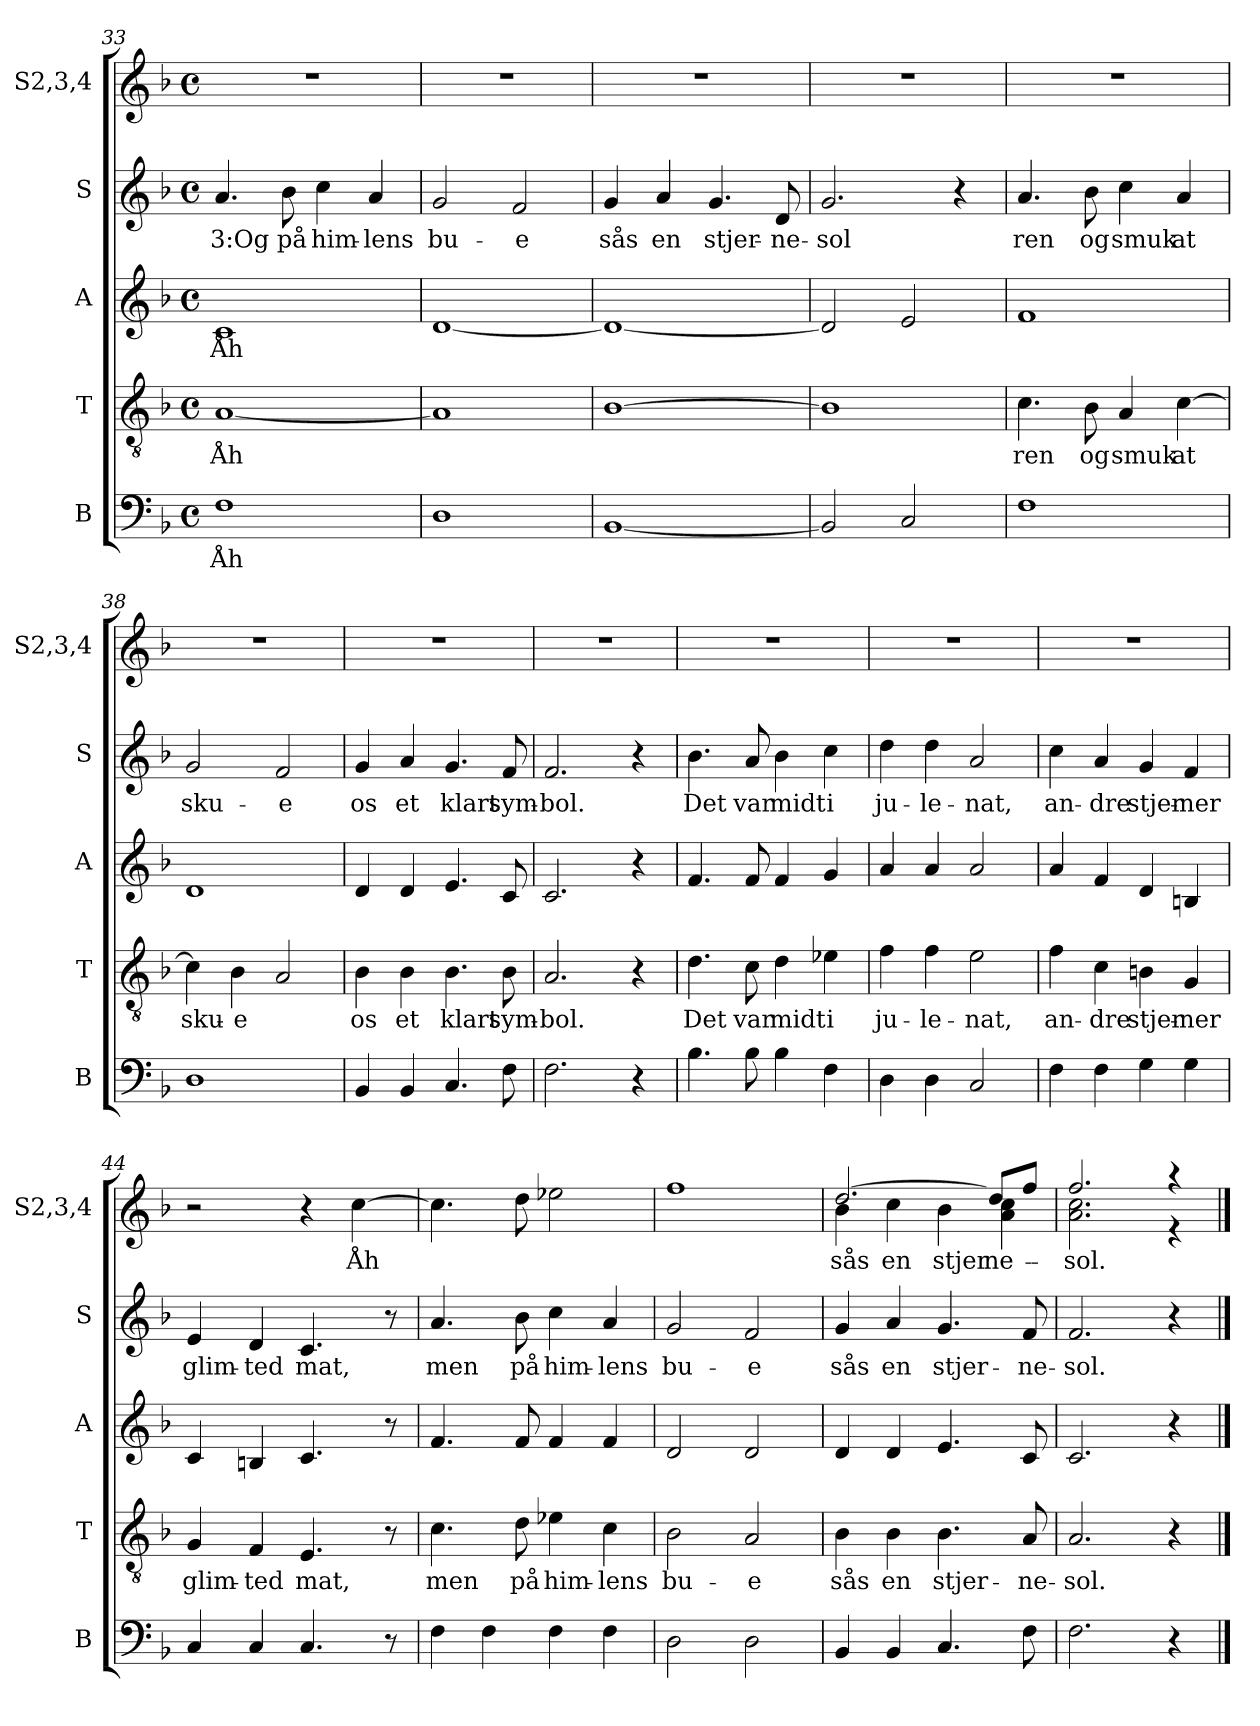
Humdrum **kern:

**kern	**text	**kern	**text	**kern	**text	**kern	**text	**kern	**text
*part5	*part5	*part4	*part4	*part3	*part3	*part2	*part2	*part1	*part1
*staff5	*staff5	*staff4	*staff4	*staff3	*staff3	*staff2	*staff2	*staff1	*staff1
*I"B	*	*I"T	*	*I"A	*	*I"S	*	*I"S2,3,4	*
*I'B	*	*I'T	*	*I'A	*	*I'S	*	*I'S2,3,4	*
!!LO:LB:g=z
*clefF4	*	*clefGv2	*	*clefG2	*	*clefG2	*	*clefG2	*
*k[b-]	*	*k[b-]	*	*k[b-]	*	*k[b-]	*	*k[b-]	*
*M4/4	*	*M4/4	*	*M4/4	*	*M4/4	*	*M4/4	*
*met(c)	*	*met(c)	*	*met(c)	*	*met(c)	*	*met(c)	*
=33	=33	=33	=33	=33	=33	=33	=33	=33	=33
!	!LO:LY:b	!	!LO:LY:b	!	!LO:LY:b	!	!LO:LY:b	!	!
1F	Åh	[1A	Åh	1c	Åh	4.a/	3:Og	1r	.
!	!	!	!	!	!	!	!LO:LY:b	!	!
.	.	.	.	.	.	8b-\	på	.	.
!	!	!	!	!	!	!	!LO:LY:b	!	!
.	.	.	.	.	.	4cc\	him-	.	.
!	!	!	!	!	!	!	!LO:LY:b	!	!
.	.	.	.	.	.	4a/	-lens	.	.
=34	=34	=34	=34	=34	=34	=34	=34	=34	=34
!	!	!	!	!	!	!	!LO:LY:b	!	!
1D	.	1A]	.	[1d	.	2g/	bu-	1r	.
!	!	!	!	!	!	!	!LO:LY:b	!	!
.	.	.	.	.	.	2f/	-e	.	.
=35	=35	=35	=35	=35	=35	=35	=35	=35	=35
!	!	!	!	!	!	!	!LO:LY:b	!	!
[1BB-	.	[1B-	.	1d_	.	4g/	sås	1r	.
!	!	!	!	!	!	!	!LO:LY:b	!	!
.	.	.	.	.	.	4a/	en	.	.
!	!	!	!	!	!	!	!LO:LY:b	!	!
.	.	.	.	.	.	4.g/	stjer-	.	.
!	!	!	!	!	!	!	!LO:LY:b	!	!
.	.	.	.	.	.	8d/	-ne-	.	.
=36	=36	=36	=36	=36	=36	=36	=36	=36	=36
!	!	!	!	!	!	!	!LO:LY:b	!	!
2BB-/]	.	1B-]	.	2d/]	.	2.g/	-sol	1r	.
2C/	.	.	.	2e/	.	.	.	.	.
.	.	.	.	.	.	4r	.	.	.
=37	=37	=37	=37	=37	=37	=37	=37	=37	=37
!	!	!	!LO:LY:b	!	!	!	!LO:LY:b	!	!
1F	.	4.c\	ren	1f	.	4.a/	ren	1r	.
!	!	!	!LO:LY:b	!	!	!	!LO:LY:b	!	!
.	.	8B-\	og	.	.	8b-\	og	.	.
!	!	!	!LO:LY:b	!	!	!	!LO:LY:b	!	!
.	.	4A/	smuk	.	.	4cc\	smuk	.	.
!	!	!	!LO:LY:b	!	!	!	!LO:LY:b	!	!
.	.	[4c\	at	.	.	4a/	at	.	.
=38	=38	=38	=38	=38	=38	=38	=38	=38	=38
!	!	!	!LO:LY:b	!	!	!	!LO:LY:b	!	!
1D	.	4c\]	sku-	1d	.	2g/	sku-	1r	.
!	!	!	!LO:LY:b	!	!	!	!	!	!
.	.	4B-\	-e	.	.	.	.	.	.
!	!	!	!	!	!	!	!LO:LY:b	!	!
.	.	2A/	.	.	.	2f/	-e	.	.
!!LO:LB:g=z
=39	=39	=39	=39	=39	=39	=39	=39	=39	=39
!	!	!	!LO:LY:b	!	!	!	!LO:LY:b	!	!
4BB-/	.	4B-\	os	4d/	.	4g/	os	1r	.
!	!	!	!LO:LY:b	!	!	!	!LO:LY:b	!	!
4BB-/	.	4B-\	et	4d/	.	4a/	et	.	.
!	!	!	!LO:LY:b	!	!	!	!LO:LY:b	!	!
4.C/	.	4.B-\	klart	4.e/	.	4.g/	klart	.	.
!	!	!	!LO:LY:b	!	!	!	!LO:LY:b	!	!
8F\	.	8B-\	sym-	8c/	.	8f/	sym-	.	.
=40	=40	=40	=40	=40	=40	=40	=40	=40	=40
!	!	!	!LO:LY:b	!	!	!	!LO:LY:b	!	!
2.F\	.	2.A/	-bol.	2.c/	.	2.f/	-bol.	1r	.
4r	.	4r	.	4r	.	4r	.	.	.
=41	=41	=41	=41	=41	=41	=41	=41	=41	=41
!	!	!	!LO:LY:b	!	!	!	!LO:LY:b	!	!
4.B-\	.	4.d\	Det	4.f/	.	4.b-\	Det	1r	.
!	!	!	!LO:LY:b	!	!	!	!LO:LY:b	!	!
8B-\	.	8c\	var	8f/	.	8a/	var	.	.
!	!	!	!LO:LY:b	!	!	!	!LO:LY:b	!	!
4B-\	.	4d\	midt	4f/	.	4b-\	midt	.	.
!	!	!	!LO:LY:b	!	!	!	!LO:LY:b	!	!
4F\	.	4e-X\	i	4g/	.	4cc\	i	.	.
=42	=42	=42	=42	=42	=42	=42	=42	=42	=42
!	!	!	!LO:LY:b	!	!	!	!LO:LY:b	!	!
4D\	.	4f\	ju-	4a/	.	4dd\	ju-	1r	.
!	!	!	!LO:LY:b	!	!	!	!LO:LY:b	!	!
4D\	.	4f\	-le-	4a/	.	4dd\	-le-	.	.
!	!	!	!LO:LY:b	!	!	!	!LO:LY:b	!	!
2C/	.	2e\	-nat,	2a/	.	2a/	-nat,	.	.
=43	=43	=43	=43	=43	=43	=43	=43	=43	=43
!	!	!	!LO:LY:b	!	!	!	!LO:LY:b	!	!
4F\	.	4f\	an-	4a/	.	4cc\	an-	1r	.
!	!	!	!LO:LY:b	!	!	!	!LO:LY:b	!	!
4F\	.	4c\	-dre	4f/	.	4a/	-dre	.	.
!	!	!	!LO:LY:b	!	!	!	!LO:LY:b	!	!
4G\	.	4Bn\	stjer-	4d/	.	4g/	stjer-	.	.
!	!	!	!LO:LY:b	!	!	!	!LO:LY:b	!	!
4G\	.	4G/	-ner	4Bn/	.	4f/	-ner	.	.
!!LO:PB:g=z
=44	=44	=44	=44	=44	=44	=44	=44	=44	=44
!	!	!	!LO:LY:b	!	!	!	!LO:LY:b	!	!
4C/	.	4G/	glim-	4c/	.	4e/	glim-	2r	.
!	!	!	!LO:LY:b	!	!	!	!LO:LY:b	!	!
4C/	.	4F/	-ted	4Bn/	.	4d/	-ted	.	.
!	!	!	!LO:LY:b	!	!	!	!LO:LY:b	!	!
4.C/	.	4.E/	mat,	4.c/	.	4.c/	mat,	4r	.
!	!	!	!	!	!	!	!	!	!LO:LY:b
.	.	.	.	.	.	.	.	[4cc\	Åh
8r	.	8r	.	8r	.	8r	.	.	.
=45	=45	=45	=45	=45	=45	=45	=45	=45	=45
!	!	!	!LO:LY:b	!	!	!	!LO:LY:b	!	!
4F\	.	4.c\	men	4.f/	.	4.a/	men	4.cc\]	.
4F\	.	.	.	.	.	.	.	.	.
!	!	!	!LO:LY:b	!	!	!	!LO:LY:b	!	!
.	.	8d\	på	8f/	.	8b-\	på	8dd\	.
!	!	!	!LO:LY:b	!	!	!	!LO:LY:b	!	!
4F\	.	4e-X\	him-	4f/	.	4cc\	him-	2ee-X\	.
!	!	!	!LO:LY:b	!	!	!	!LO:LY:b	!	!
4F\	.	4c\	-lens	4f/	.	4a/	-lens	.	.
=46	=46	=46	=46	=46	=46	=46	=46	=46	=46
!	!	!	!LO:LY:b	!	!	!	!LO:LY:b	!	!
2D\	.	2B-\	bu-	2d/	.	2g/	bu-	1ff	.
!	!	!	!LO:LY:b	!	!	!	!LO:LY:b	!	!
2D\	.	2A/	-e	2d/	.	2f/	-e	.	.
=47	=47	=47	=47	=47	=47	=47	=47	=47	=47
!	!	!	!LO:LY:b	!	!	!	!LO:LY:b	!	!LO:LY:a
*	*	*	*	*	*	*	*	*^	*
!	!	!	!	!	!	!	!	!	!	!LO:LY:b
4BB-/	.	4B-\	sås	4d/	.	4g/	sås	[2.dd/	4b-\	sås
!	!	!	!LO:LY:b	!	!	!	!LO:LY:b	!	!	!LO:LY:b
4BB-/	.	4B-\	en	4d/	.	4a/	en	.	4cc\	en
!	!	!	!LO:LY:b	!	!	!	!LO:LY:b	!	!	!LO:LY:b
4.C/	.	4.B-\	stjer-	4.e/	.	4.g/	stjer-	.	4b-\	stjer-
!	!	!	!	!	!	!	!	!	!	!LO:LY:b
.	.	.	.	.	.	.	.	8dd/L]	4a\ 4cc\	-ne-
!	!	!	!LO:LY:b	!	!	!	!LO:LY:b	!	!	!
8F\	.	8A/	-ne-	8c/	.	8f/	-ne-	8ff/J	.	.
=48	=48	=48	=48	=48	=48	=48	=48	=48	=48	=48
!	!	!	!LO:LY:b	!	!	!	!LO:LY:b	!	!	!LO:LY:b
2.F\	.	2.A/	-sol.	2.c/	.	2.f/	-sol.	2.ff/	2.a\ 2.cc\	-sol.
4r	.	4r	.	4r	.	4r	.	4r	4r	.
*	*	*	*	*	*	*	*	*v	*v	*
==	==	==	==	==	==	==	==	==	==
*-	*-	*-	*-	*-	*-	*-	*-	*-	*-
